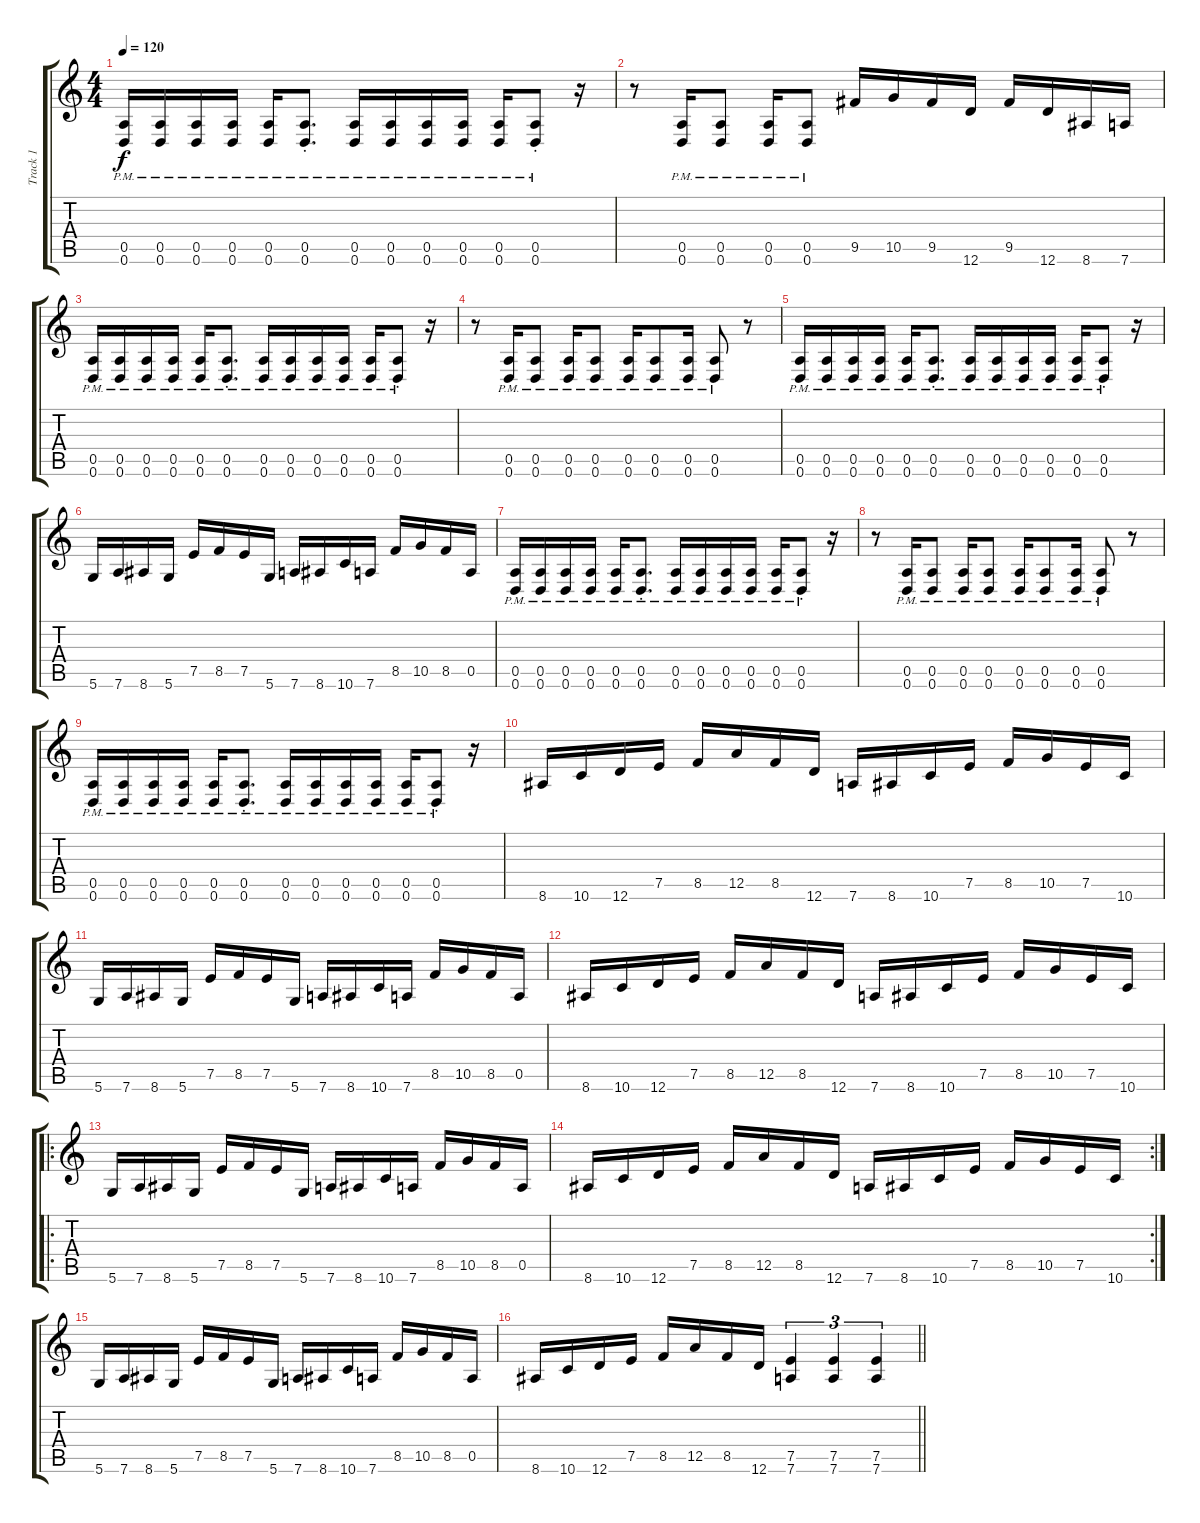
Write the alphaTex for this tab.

\track ("Track 1" "Track 1") {instrument distortionguitar}
\staff {score tabs}
\tuning (E4 B3 G3 D3 A2 D2) {hide}
\ts (4 4)
\tempo 120
\clef g2
\ks c
(0.5{pm} 0.6{pm}).16{dy f} (0.5{pm} 0.6{pm}).16 (0.5{pm} 0.6{pm}).16 (0.5{pm} 0.6{pm}).16 (0.5{pm} 0.6{pm}).16 (0.5{pm st} 0.6{pm}).8{d} (0.5{pm} 0.6{pm}).16 (0.5{pm} 0.6{pm}).16 (0.5{pm} 0.6{pm}).16 (0.5{pm} 0.6{pm}).16 (0.5{pm} 0.6{pm}).16 (0.5{pm st} 0.6{pm}).8 r.16 |
r.8 (0.5{pm} 0.6{pm}).16 (0.5{pm} 0.6{pm}).8 (0.5{pm} 0.6{pm}).16 (0.5{pm} 0.6{pm}).8 9.5.16 10.5.16 9.5.16 12.6.16 9.5.16 12.6.16 8.6.16 7.6.16 |
(0.5{pm} 0.6{pm}).16 (0.5{pm} 0.6{pm}).16 (0.5{pm} 0.6{pm}).16 (0.5{pm} 0.6{pm}).16 (0.5{pm} 0.6{pm}).16 (0.5{pm st} 0.6{pm}).8{d} (0.5{pm} 0.6{pm}).16 (0.5{pm} 0.6{pm}).16 (0.5{pm} 0.6{pm}).16 (0.5{pm} 0.6{pm}).16 (0.5{pm} 0.6{pm}).16 (0.5{pm st} 0.6{pm}).8 r.16 |
r.8 (0.5{pm} 0.6{pm}).16 (0.5{pm} 0.6{pm}).8 (0.5{pm} 0.6{pm}).16 (0.5{pm} 0.6{pm}).8 (0.5{pm} 0.6{pm}).16 (0.5{pm} 0.6{pm}).8 (0.5{pm} 0.6{pm}).16 (0.5{pm} 0.6{pm}).8 r.8 |
(0.5{pm} 0.6{pm}).16 (0.5{pm} 0.6{pm}).16 (0.5{pm} 0.6{pm}).16 (0.5{pm} 0.6{pm}).16 (0.5{pm} 0.6{pm}).16 (0.5{pm st} 0.6{pm}).8{d} (0.5{pm} 0.6{pm}).16 (0.5{pm} 0.6{pm}).16 (0.5{pm} 0.6{pm}).16 (0.5{pm} 0.6{pm}).16 (0.5{pm} 0.6{pm}).16 (0.5{pm st} 0.6{pm}).8 r.16 |
5.6.16 7.6.16 8.6.16 5.6.16 7.5.16 8.5.16 7.5.16 5.6.16 7.6.16 8.6.16 10.6.16 7.6.16 8.5.16 10.5.16 8.5.16 0.5.16 |
(0.5{pm} 0.6{pm}).16 (0.5{pm} 0.6{pm}).16 (0.5{pm} 0.6{pm}).16 (0.5{pm} 0.6{pm}).16 (0.5{pm} 0.6{pm}).16 (0.5{pm st} 0.6{pm}).8{d} (0.5{pm} 0.6{pm}).16 (0.5{pm} 0.6{pm}).16 (0.5{pm} 0.6{pm}).16 (0.5{pm} 0.6{pm}).16 (0.5{pm} 0.6{pm}).16 (0.5{pm st} 0.6{pm}).8 r.16 |
r.8 (0.5{pm} 0.6{pm}).16 (0.5{pm} 0.6{pm}).8 (0.5{pm} 0.6{pm}).16 (0.5{pm} 0.6{pm}).8 (0.5{pm} 0.6{pm}).16 (0.5{pm} 0.6{pm}).8 (0.5{pm} 0.6{pm}).16 (0.5{pm} 0.6{pm}).8 r.8 |
(0.5{pm} 0.6{pm}).16 (0.5{pm} 0.6{pm}).16 (0.5{pm} 0.6{pm}).16 (0.5{pm} 0.6{pm}).16 (0.5{pm} 0.6{pm}).16 (0.5{pm st} 0.6{pm}).8{d} (0.5{pm} 0.6{pm}).16 (0.5{pm} 0.6{pm}).16 (0.5{pm} 0.6{pm}).16 (0.5{pm} 0.6{pm}).16 (0.5{pm} 0.6{pm}).16 (0.5{pm st} 0.6{pm}).8 r.16 |
8.6.16 10.6.16 12.6.16 7.5.16 8.5.16 12.5.16 8.5.16 12.6.16 7.6.16 8.6.16 10.6.16 7.5.16 8.5.16 10.5.16 7.5.16 10.6.16 |
5.6.16 7.6.16 8.6.16 5.6.16 7.5.16 8.5.16 7.5.16 5.6.16 7.6.16 8.6.16 10.6.16 7.6.16 8.5.16 10.5.16 8.5.16 0.5.16 |
8.6.16 10.6.16 12.6.16 7.5.16 8.5.16 12.5.16 8.5.16 12.6.16 7.6.16 8.6.16 10.6.16 7.5.16 8.5.16 10.5.16 7.5.16 10.6.16 |
\ro
5.6.16 7.6.16 8.6.16 5.6.16 7.5.16 8.5.16 7.5.16 5.6.16 7.6.16 8.6.16 10.6.16 7.6.16 8.5.16 10.5.16 8.5.16 0.5.16 |
\rc 2
8.6.16 10.6.16 12.6.16 7.5.16 8.5.16 12.5.16 8.5.16 12.6.16 7.6.16 8.6.16 10.6.16 7.5.16 8.5.16 10.5.16 7.5.16 10.6.16 |
5.6.16 7.6.16 8.6.16 5.6.16 7.5.16 8.5.16 7.5.16 5.6.16 7.6.16 8.6.16 10.6.16 7.6.16 8.5.16 10.5.16 8.5.16 0.5.16 |
\barLineRight lightlight
8.6.16 10.6.16 12.6.16 7.5.16 8.5.16 12.5.16 8.5.16 12.6.16 (7.5 7.6).4{tu (3 2)} (7.5 7.6).4{tu (3 2)} (7.5 7.6).4{tu (3 2)}
